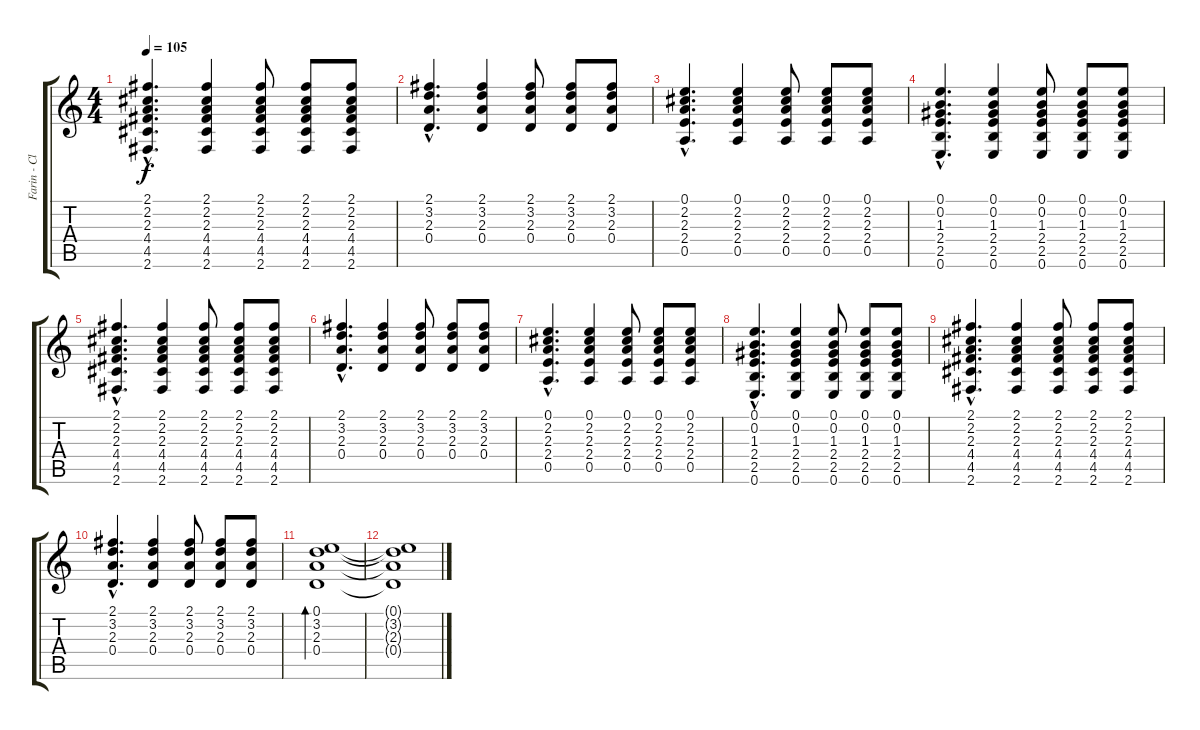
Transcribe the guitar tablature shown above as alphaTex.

\track ("Farin - Clean" "Farin - Cl") {instrument acousticguitarsteel}
\staff {score tabs}
\tuning (E4 B3 G3 D3 A2 E2) {hide}
\ts (4 4)
\tempo 105
\clef g2
\ks c
(2.1{hac} 2.2{hac} 2.3{hac} 4.4{hac} 4.5{hac} 2.6{hac}).4{d dy f} (2.1 2.2 2.3 4.4 4.5 2.6).4 (2.1 2.2 2.3 4.4 4.5 2.6).8 (2.1 2.2 2.3 4.4 4.5 2.6).8 (2.1 2.2 2.3 4.4 4.5 2.6).8 |
(2.1{hac} 3.2{hac} 2.3{hac} 0.4{hac}).4{d} (2.1 3.2 2.3 0.4).4 (2.1 3.2 2.3 0.4).8 (2.1 3.2 2.3 0.4).8 (2.1 3.2 2.3 0.4).8 |
(0.1{hac} 2.2{hac} 2.3{hac} 2.4{hac} 0.5{hac}).4{d} (0.1 2.2 2.3 2.4 0.5).4 (0.1 2.2 2.3 2.4 0.5).8 (0.1 2.2 2.3 2.4 0.5).8 (0.1 2.2 2.3 2.4 0.5).8 |
(0.1{hac} 0.2{hac} 1.3{hac} 2.4{hac} 2.5{hac} 0.6{hac}).4{d} (0.1 0.2 1.3 2.4 2.5 0.6).4 (0.1 0.2 1.3 2.4 2.5 0.6).8 (0.1 0.2 1.3 2.4 2.5 0.6).8 (0.1 0.2 1.3 2.4 2.5 0.6).8 |
(2.1{hac} 2.2{hac} 2.3{hac} 4.4{hac} 4.5{hac} 2.6{hac}).4{d} (2.1 2.2 2.3 4.4 4.5 2.6).4 (2.1 2.2 2.3 4.4 4.5 2.6).8 (2.1 2.2 2.3 4.4 4.5 2.6).8 (2.1 2.2 2.3 4.4 4.5 2.6).8 |
(2.1{hac} 3.2{hac} 2.3{hac} 0.4{hac}).4{d} (2.1 3.2 2.3 0.4).4 (2.1 3.2 2.3 0.4).8 (2.1 3.2 2.3 0.4).8 (2.1 3.2 2.3 0.4).8 |
(0.1{hac} 2.2{hac} 2.3{hac} 2.4{hac} 0.5{hac}).4{d} (0.1 2.2 2.3 2.4 0.5).4 (0.1 2.2 2.3 2.4 0.5).8 (0.1 2.2 2.3 2.4 0.5).8 (0.1 2.2 2.3 2.4 0.5).8 |
(0.1{hac} 0.2{hac} 1.3{hac} 2.4{hac} 2.5{hac} 0.6{hac}).4{d} (0.1 0.2 1.3 2.4 2.5 0.6).4 (0.1 0.2 1.3 2.4 2.5 0.6).8 (0.1 0.2 1.3 2.4 2.5 0.6).8 (0.1 0.2 1.3 2.4 2.5 0.6).8 |
(2.1{hac} 2.2{hac} 2.3{hac} 4.4{hac} 4.5{hac} 2.6{hac}).4{d} (2.1 2.2 2.3 4.4 4.5 2.6).4 (2.1 2.2 2.3 4.4 4.5 2.6).8 (2.1 2.2 2.3 4.4 4.5 2.6).8 (2.1 2.2 2.3 4.4 4.5 2.6).8 |
(2.1{hac} 3.2{hac} 2.3{hac} 0.4{hac}).4{d} (2.1 3.2 2.3 0.4).4 (2.1 3.2 2.3 0.4).8 (2.1 3.2 2.3 0.4).8 (2.1 3.2 2.3 0.4).8 |
(0.1 3.2 2.3 0.4).1{bd 480} |
(0.1{t} 3.2{t} 2.3{t} 0.4{t}).1{volume 0}
